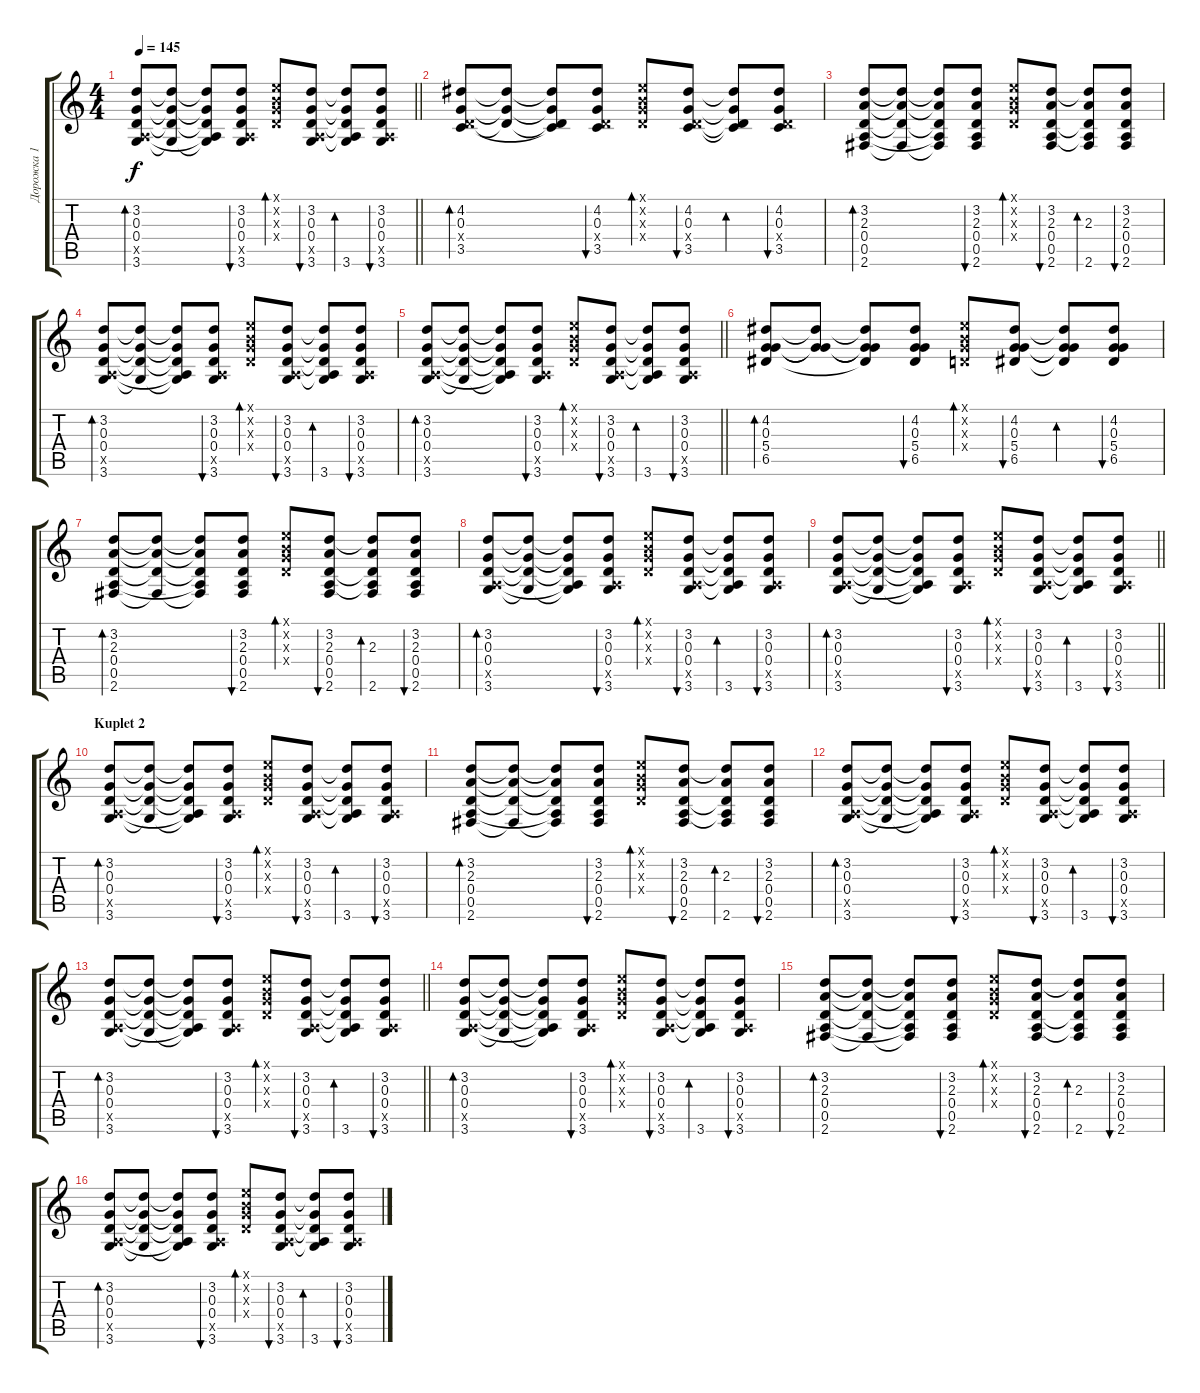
\track ("Дорожка 1" "Дорожка 1") {instrument acousticguitarsteel}
\staff {score tabs}
\tuning (E4 B3 G3 D3 A2 E2) {hide}
\ts (4 4)
\tempo 145
\clef g2
\barLineRight lightlight
\ks c
(3.2 0.3 0.4 0.5{x} 3.6).8{bd 60 dy f} (3.2{t} 0.3{t} 0.4{t} 3.6{t}).8 (3.2{t} 0.3{t} 0.4{t} 0.5{t} 3.6{t}).8 (3.2 0.3 0.4 0.5{x} 3.6).8{bu 60} (0.1{x} 0.2{x} 0.3{x} 0.4{x}).8{bd 60} (3.2 0.3 0.4 0.5{x} 3.6).8{bu 60} (3.2{t} 0.3{t} 0.4{t} 0.5{t} 3.6).8{bd 60} (3.2 0.3 0.4 0.5{x} 3.6).8{bu 60} |
(4.2 0.3 0.4{x} 3.5).8{bd 60} (4.2{t} 0.3{t} 0.4{t}).8 (4.2{t} 0.3{t} 0.4{t} 3.5{t}).8 (4.2 0.3 0.4{x} 3.5).8{bu 60} (0.1{x} 0.2{x} 0.3{x} 0.4{x}).8{bd 60} (4.2 0.3 0.4{x} 3.5).8{bu 60} (4.2{t} 0.3{t} 0.4{t} 3.5{t}).8{bd 60} (4.2 0.3 0.4{x} 3.5).8{bu 60} |
(3.2 2.3 0.4 0.5 2.6).8{bd 60} (3.2{t} 2.3{t} 0.4{t} 2.6{t}).8 (3.2{t} 2.3{t} 0.4{t} 0.5{t} 2.6{t}).8 (3.2 2.3 0.4 0.5 2.6).8{bu 60} (0.1{x} 0.2{x} 0.3{x} 0.4{x}).8{bd 60} (3.2 2.3 0.4 0.5 2.6).8{bu 60} (3.2{t} 2.3 0.4{t} 0.5{t} 2.6).8{bd 60} (3.2 2.3 0.4 0.5 2.6).8{bu 60} |
(3.2 0.3 0.4 0.5{x} 3.6).8{bd 60} (3.2{t} 0.3{t} 0.4{t} 3.6{t}).8 (3.2{t} 0.3{t} 0.4{t} 0.5{t} 3.6{t}).8 (3.2 0.3 0.4 0.5{x} 3.6).8{bu 60} (0.1{x} 0.2{x} 0.3{x} 0.4{x}).8{bd 60} (3.2 0.3 0.4 0.5{x} 3.6).8{bu 60} (3.2{t} 0.3{t} 0.4{t} 0.5{t} 3.6).8{bd 60} (3.2 0.3 0.4 0.5{x} 3.6).8{bu 60} |
\barLineRight lightlight
(3.2 0.3 0.4 0.5{x} 3.6).8{bd 60} (3.2{t} 0.3{t} 0.4{t} 3.6{t}).8 (3.2{t} 0.3{t} 0.4{t} 0.5{t} 3.6{t}).8 (3.2 0.3 0.4 0.5{x} 3.6).8{bu 60} (0.1{x} 0.2{x} 0.3{x} 0.4{x}).8{bd 60} (3.2 0.3 0.4 0.5{x} 3.6).8{bu 60} (3.2{t} 0.3{t} 0.4{t} 0.5{t} 3.6).8{bd 60} (3.2 0.3 0.4 0.5{x} 3.6).8{bu 60} |
(4.2 0.3 5.4 6.5).8{bd 60} (4.2{t} 0.3{t} 5.4{t}).8 (4.2{t} 0.3{t} 5.4{t} 6.5{t}).8 (4.2 0.3 5.4 6.5).8{bu 60} (0.1{x} 0.2{x} 0.3{x} 0.4{x}).8{bd 60} (4.2 0.3 5.4 6.5).8{bu 60} (4.2{t} 0.3{t} 5.4{t} 6.5{t}).8{bd 60} (4.2 0.3 5.4 6.5).8{bu 60} |
(3.2 2.3 0.4 0.5 2.6).8{bd 60} (3.2{t} 2.3{t} 0.4{t} 2.6{t}).8 (3.2{t} 2.3{t} 0.4{t} 0.5{t} 2.6{t}).8 (3.2 2.3 0.4 0.5 2.6).8{bu 60} (0.1{x} 0.2{x} 0.3{x} 0.4{x}).8{bd 60} (3.2 2.3 0.4 0.5 2.6).8{bu 60} (3.2{t} 2.3 0.4{t} 0.5{t} 2.6).8{bd 60} (3.2 2.3 0.4 0.5 2.6).8{bu 60} |
(3.2 0.3 0.4 0.5{x} 3.6).8{bd 60} (3.2{t} 0.3{t} 0.4{t} 3.6{t}).8 (3.2{t} 0.3{t} 0.4{t} 0.5{t} 3.6{t}).8 (3.2 0.3 0.4 0.5{x} 3.6).8{bu 60} (0.1{x} 0.2{x} 0.3{x} 0.4{x}).8{bd 60} (3.2 0.3 0.4 0.5{x} 3.6).8{bu 60} (3.2{t} 0.3{t} 0.4{t} 0.5{t} 3.6).8{bd 60} (3.2 0.3 0.4 0.5{x} 3.6).8{bu 60} |
\barLineRight lightlight
(3.2 0.3 0.4 0.5{x} 3.6).8{bd 60} (3.2{t} 0.3{t} 0.4{t} 3.6{t}).8 (3.2{t} 0.3{t} 0.4{t} 0.5{t} 3.6{t}).8 (3.2 0.3 0.4 0.5{x} 3.6).8{bu 60} (0.1{x} 0.2{x} 0.3{x} 0.4{x}).8{bd 60} (3.2 0.3 0.4 0.5{x} 3.6).8{bu 60} (3.2{t} 0.3{t} 0.4{t} 0.5{t} 3.6).8{bd 60} (3.2 0.3 0.4 0.5{x} 3.6).8{bu 60} |
\section ("" "Kuplet 2")
(3.2 0.3 0.4 0.5{x} 3.6).8{bd 60} (3.2{t} 0.3{t} 0.4{t} 3.6{t}).8 (3.2{t} 0.3{t} 0.4{t} 0.5{t} 3.6{t}).8 (3.2 0.3 0.4 0.5{x} 3.6).8{bu 60} (0.1{x} 0.2{x} 0.3{x} 0.4{x}).8{bd 60} (3.2 0.3 0.4 0.5{x} 3.6).8{bu 60} (3.2{t} 0.3{t} 0.4{t} 0.5{t} 3.6).8{bd 60} (3.2 0.3 0.4 0.5{x} 3.6).8{bu 60} |
(3.2 2.3 0.4 0.5 2.6).8{bd 60} (3.2{t} 2.3{t} 0.4{t} 2.6{t}).8 (3.2{t} 2.3{t} 0.4{t} 0.5{t} 2.6{t}).8 (3.2 2.3 0.4 0.5 2.6).8{bu 60} (0.1{x} 0.2{x} 0.3{x} 0.4{x}).8{bd 60} (3.2 2.3 0.4 0.5 2.6).8{bu 60} (3.2{t} 2.3 0.4{t} 0.5{t} 2.6).8{bd 60} (3.2 2.3 0.4 0.5 2.6).8{bu 60} |
(3.2 0.3 0.4 0.5{x} 3.6).8{bd 60} (3.2{t} 0.3{t} 0.4{t} 3.6{t}).8 (3.2{t} 0.3{t} 0.4{t} 0.5{t} 3.6{t}).8 (3.2 0.3 0.4 0.5{x} 3.6).8{bu 60} (0.1{x} 0.2{x} 0.3{x} 0.4{x}).8{bd 60} (3.2 0.3 0.4 0.5{x} 3.6).8{bu 60} (3.2{t} 0.3{t} 0.4{t} 0.5{t} 3.6).8{bd 60} (3.2 0.3 0.4 0.5{x} 3.6).8{bu 60} |
\barLineRight lightlight
(3.2 0.3 0.4 0.5{x} 3.6).8{bd 60} (3.2{t} 0.3{t} 0.4{t} 3.6{t}).8 (3.2{t} 0.3{t} 0.4{t} 0.5{t} 3.6{t}).8 (3.2 0.3 0.4 0.5{x} 3.6).8{bu 60} (0.1{x} 0.2{x} 0.3{x} 0.4{x}).8{bd 60} (3.2 0.3 0.4 0.5{x} 3.6).8{bu 60} (3.2{t} 0.3{t} 0.4{t} 0.5{t} 3.6).8{bd 60} (3.2 0.3 0.4 0.5{x} 3.6).8{bu 60} |
(3.2 0.3 0.4 0.5{x} 3.6).8{bd 60} (3.2{t} 0.3{t} 0.4{t} 3.6{t}).8 (3.2{t} 0.3{t} 0.4{t} 0.5{t} 3.6{t}).8 (3.2 0.3 0.4 0.5{x} 3.6).8{bu 60} (0.1{x} 0.2{x} 0.3{x} 0.4{x}).8{bd 60} (3.2 0.3 0.4 0.5{x} 3.6).8{bu 60} (3.2{t} 0.3{t} 0.4{t} 0.5{t} 3.6).8{bd 60} (3.2 0.3 0.4 0.5{x} 3.6).8{bu 60} |
(3.2 2.3 0.4 0.5 2.6).8{bd 60} (3.2{t} 2.3{t} 0.4{t} 2.6{t}).8 (3.2{t} 2.3{t} 0.4{t} 0.5{t} 2.6{t}).8 (3.2 2.3 0.4 0.5 2.6).8{bu 60} (0.1{x} 0.2{x} 0.3{x} 0.4{x}).8{bd 60} (3.2 2.3 0.4 0.5 2.6).8{bu 60} (3.2{t} 2.3 0.4{t} 0.5{t} 2.6).8{bd 60} (3.2 2.3 0.4 0.5 2.6).8{bu 60} |
(3.2 0.3 0.4 0.5{x} 3.6).8{bd 60} (3.2{t} 0.3{t} 0.4{t} 3.6{t}).8 (3.2{t} 0.3{t} 0.4{t} 0.5{t} 3.6{t}).8 (3.2 0.3 0.4 0.5{x} 3.6).8{bu 60} (0.1{x} 0.2{x} 0.3{x} 0.4{x}).8{bd 60} (3.2 0.3 0.4 0.5{x} 3.6).8{bu 60} (3.2{t} 0.3{t} 0.4{t} 0.5{t} 3.6).8{bd 60} (3.2 0.3 0.4 0.5{x} 3.6).8{bu 60}
